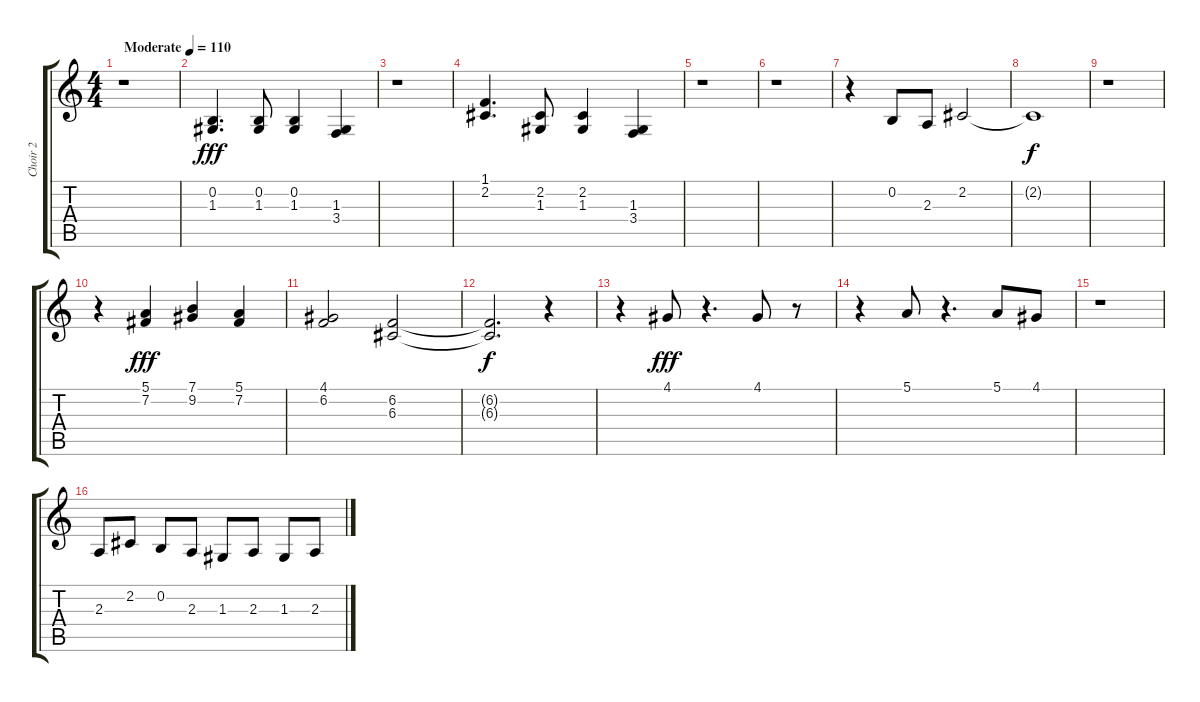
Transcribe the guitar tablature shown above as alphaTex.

\track ("Choir 2" "Choir 2") {instrument choiraahs}
\staff {score tabs}
\tuning (E4 B3 G3 D3 A2 E2) {hide}
\ts (4 4)
\tempo (110 "Moderate")
\clef g2
\ks c
r.1{dy fff instrument choiraahs} |
(0.2 1.3).4{d} (0.2 1.3).8 (0.2 1.3).4 (1.3 3.4).4 |
r.1 |
(1.1 2.2).4{d} (2.2 1.3).8 (2.2 1.3).4 (1.3 3.4).4 |
r.1 |
r.1 |
r.4 0.2.8{volume 15 balance 16} 2.3.8 2.2.2 |
2.2{t}.1{dy f} |
r.1 |
r.4 (5.1 7.2).4{dy fff volume 12} (7.1 9.2).4 (5.1 7.2).4 |
(4.1 6.2).2 (6.2 6.3).2 |
(6.2{t} 6.3{t}).2{d dy f} r.4 |
r.4 4.1.8{dy fff} r.4{d} 4.1.8 r.8 |
r.4 5.1.8 r.4{d} 5.1.8 4.1.8 |
r.1 |
2.3.8 2.2.8 0.2.8 2.3.8 1.3.8 2.3.8 1.3.8 2.3.8
